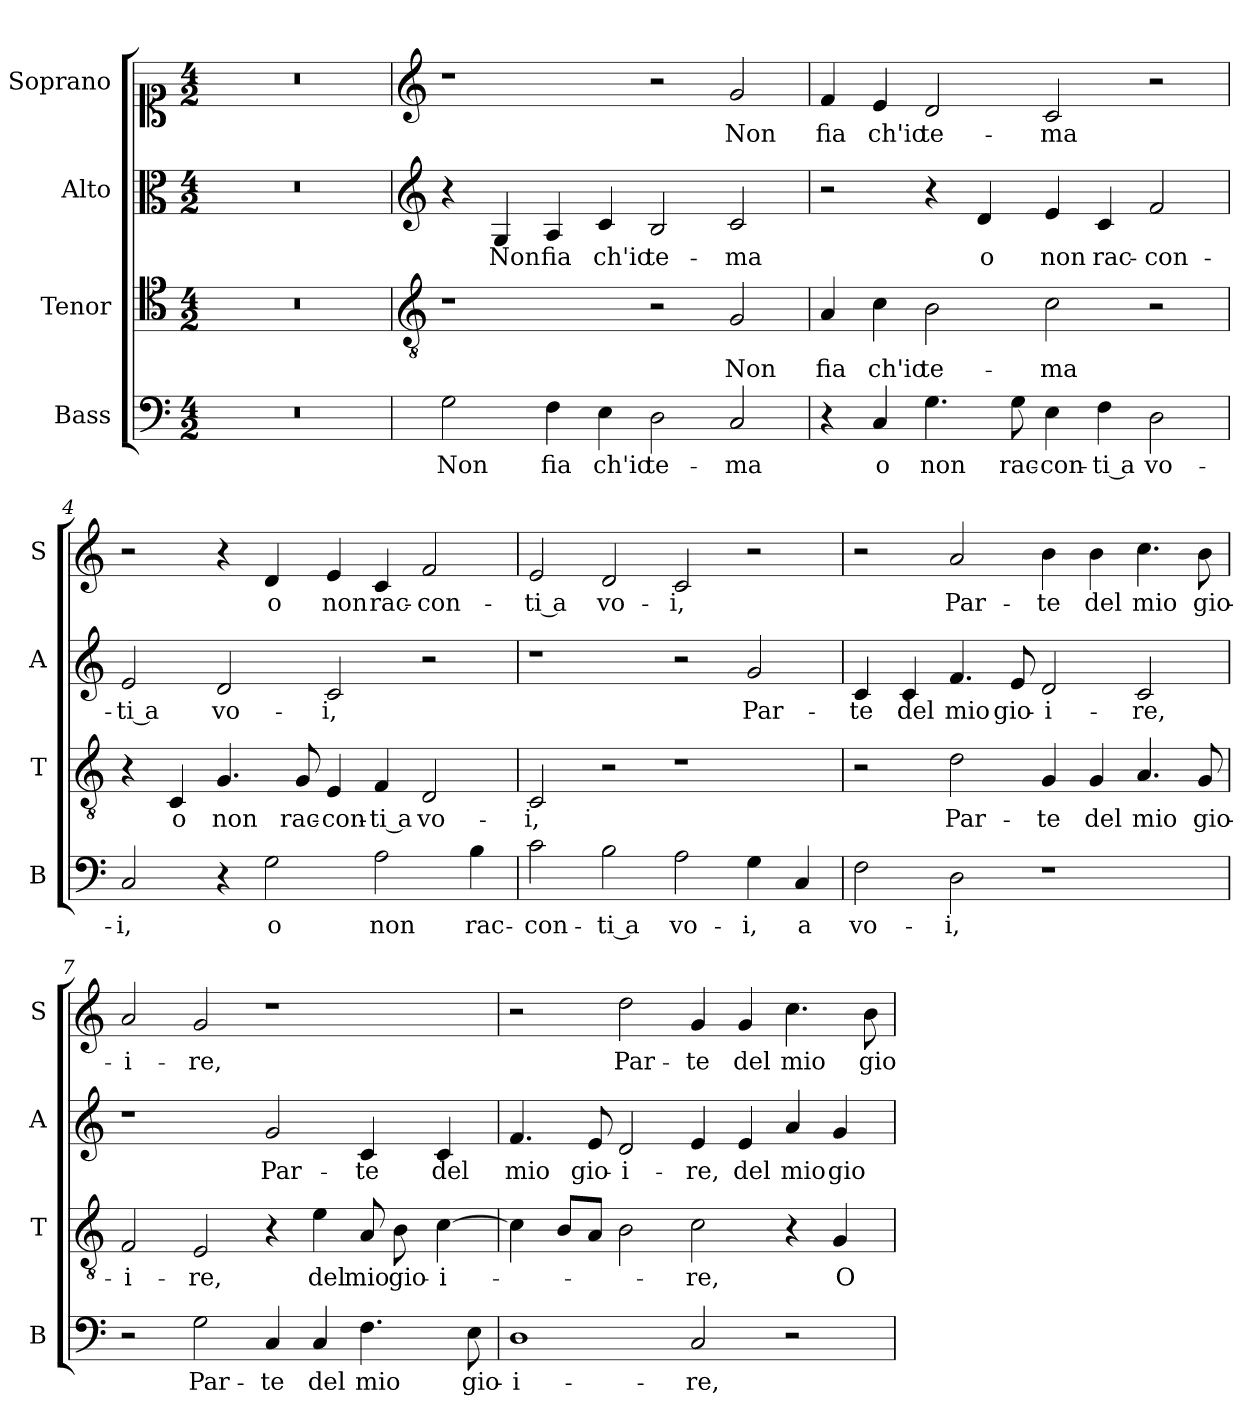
**kern	**text	**kern	**text	**kern	**text	**kern	**text
*part4	*part4	*part3	*part3	*part2	*part2	*part1	*part1
*staff4	*staff4	*staff3	*staff3	*staff2	*staff2	*staff1	*staff1
*I"Bass	*	*I"Tenor	*	*I"Alto	*	*I"Soprano	*
*I'B	*	*I'T	*	*I'A	*	*I'S	*
*clefF4	*	*clefC4	*	*clefC3	*	*clefC1	*
*k[]	*	*k[]	*	*k[]	*	*k[]	*
*C:	*	*C:	*	*C:	*	*C:	*
*M4/2	*	*M4/2	*	*M4/2	*	*M4/2	*
=1	=1	=1	=1	=1	=1	=1	=1
0r	.	0r	.	0r	.	0r	.
=2	=2	=2	=2	=2	=2	=2	=2
*	*	*clefGv2	*	*clefG2	*	*clefG2	*
!	!LO:LY:b	!	!	!	!	!	!
2G\	Non	1r	.	4r	.	1r	.
!	!	!	!	!	!LO:LY:b	!	!
.	.	.	.	4G/	Non	.	.
!	!LO:LY:b	!	!	!	!LO:LY:b	!	!
4F\	fia	.	.	4A/	fia	.	.
!	!LO:LY:b	!	!	!	!LO:LY:b	!	!
4E\	ch'io	.	.	4c/	ch'io	.	.
!	!LO:LY:b	!	!	!	!LO:LY:b	!	!
2D\	te-	2r	.	2B/	te-	2r	.
!	!LO:LY:b	!	!LO:LY:b	!	!LO:LY:b	!	!LO:LY:b
2C/	-ma	2G/	Non	2c/	-ma	2g/	Non
=3	=3	=3	=3	=3	=3	=3	=3
!	!	!	!LO:LY:b	!	!	!	!LO:LY:b
4r	.	4A/	fia	2r	.	4f/	fia
!	!LO:LY:b	!	!LO:LY:b	!	!	!	!LO:LY:b
4C/	o	4c\	ch'io	.	.	4e/	ch'io
!	!LO:LY:b	!	!LO:LY:b	!	!	!	!LO:LY:b
4.G\	non	2B\	te-	4r	.	2d/	te-
!	!	!	!	!	!LO:LY:b	!	!
.	.	.	.	4d/	o	.	.
!	!LO:LY:b	!	!	!	!	!	!
8G\	rac-	.	.	.	.	.	.
!	!LO:LY:b	!	!LO:LY:b	!	!LO:LY:b	!	!LO:LY:b
4E\	-con-	2c\	-ma	4e/	non	2c/	-ma
!	!LO:LY:b	!	!	!	!LO:LY:b	!	!
4F\	-ti a	.	.	4c/	rac-	.	.
!	!LO:LY:b	!	!	!	!LO:LY:b	!	!
2D\	vo-	2r	.	2f/	-con-	2r	.
!!LO:LB:g=z
=4	=4	=4	=4	=4	=4	=4	=4
!	!LO:LY:b	!	!	!	!LO:LY:b	!	!
2C/	-i,	4r	.	2e/	-ti a	2r	.
!	!	!	!LO:LY:b	!	!	!	!
.	.	4C/	o	.	.	.	.
!	!	!	!LO:LY:b	!	!LO:LY:b	!	!
4r	.	4.G/	non	2d/	vo-	4r	.
!	!LO:LY:b	!	!	!	!	!	!LO:LY:b
2G\	o	.	.	.	.	4d/	o
!	!	!	!LO:LY:b	!	!	!	!
.	.	8G/	rac-	.	.	.	.
!	!	!	!LO:LY:b	!	!LO:LY:b	!	!LO:LY:b
.	.	4E/	-con-	2c/	-i,	4e/	non
!	!LO:LY:b	!	!LO:LY:b	!	!	!	!LO:LY:b
2A\	non	4F/	-ti a	.	.	4c/	rac-
!	!	!	!LO:LY:b	!	!	!	!LO:LY:b
.	.	2D/	vo-	2r	.	2f/	-con-
!	!LO:LY:b	!	!	!	!	!	!
4B\	rac-	.	.	.	.	.	.
=5	=5	=5	=5	=5	=5	=5	=5
!	!LO:LY:b	!	!LO:LY:b	!	!	!	!LO:LY:b
2c\	-con-	2C/	-i,	1r	.	2e/	-ti a
!	!LO:LY:b	!	!	!	!	!	!LO:LY:b
2B\	-ti a	2r	.	.	.	2d/	vo-
!	!LO:LY:b	!	!	!	!	!	!LO:LY:b
2A\	vo-	1r	.	2r	.	2c/	-i,
!	!LO:LY:b	!	!	!	!LO:LY:b	!	!
4G\	-i,	.	.	2g/	Par-	2r	.
!	!LO:LY:b	!	!	!	!	!	!
4C/	a	.	.	.	.	.	.
=6	=6	=6	=6	=6	=6	=6	=6
!	!LO:LY:b	!	!	!	!LO:LY:b	!	!
2F\	vo-	2r	.	4c/	-te	2r	.
!	!	!	!	!	!LO:LY:b	!	!
.	.	.	.	4c/	del	.	.
!	!LO:LY:b	!	!LO:LY:b	!	!LO:LY:b	!	!LO:LY:b
2D\	-i,	2d\	Par-	4.f/	mio	2a/	Par-
!	!	!	!	!	!LO:LY:b	!	!
.	.	.	.	8e/	gio-	.	.
!	!	!	!LO:LY:b	!	!LO:LY:b	!	!LO:LY:b
1r	.	4G/	-te	2d/	-i-	4b\	-te
!	!	!	!LO:LY:b	!	!	!	!LO:LY:b
.	.	4G/	del	.	.	4b\	del
!	!	!	!LO:LY:b	!	!LO:LY:b	!	!LO:LY:b
.	.	4.A/	mio	2c/	-re,	4.cc\	mio
!	!	!	!LO:LY:b	!	!	!	!LO:LY:b
.	.	8G/	gio-	.	.	8b\	gio-
!!LO:LB:g=z
=7	=7	=7	=7	=7	=7	=7	=7
!	!	!	!LO:LY:b	!	!	!	!LO:LY:b
2r	.	2F/	-i-	1r	.	2a/	-i-
!	!LO:LY:b	!	!LO:LY:b	!	!	!	!LO:LY:b
2G\	Par-	2E/	-re,	.	.	2g/	-re,
!	!LO:LY:b	!	!	!	!LO:LY:b	!	!
4C/	-te	4r	.	2g/	Par-	1r	.
!	!LO:LY:b	!	!LO:LY:b	!	!	!	!
4C/	del	4e\	del	.	.	.	.
!	!LO:LY:b	!	!LO:LY:b	!	!LO:LY:b	!	!
4.F\	mio	8A/	mio	4c/	-te	.	.
!	!	!	!LO:LY:b	!	!	!	!
.	.	8B\	gio-	.	.	.	.
!	!	!	!LO:LY:b	!	!LO:LY:b	!	!
.	.	[4c\	-i-	4c/	del	.	.
!	!LO:LY:b	!	!	!	!	!	!
8E\	gio-	.	.	.	.	.	.
=8	=8	=8	=8	=8	=8	=8	=8
!	!LO:LY:b	!	!	!	!LO:LY:b	!	!
1D	-i-	4c\]	.	4.f/	mio	2r	.
.	.	8B/L	.	.	.	.	.
!	!	!	!	!	!LO:LY:b	!	!
.	.	8A/J	.	8e/	gio-	.	.
!	!	!	!	!	!LO:LY:b	!	!LO:LY:b
.	.	2B\	.	2d/	-i-	2dd\	Par-
!	!LO:LY:b	!	!LO:LY:b	!	!LO:LY:b	!	!LO:LY:b
2C/	-re,	2c\	-re,	4e/	-re,	4g/	-te
!	!	!	!	!	!LO:LY:b	!	!LO:LY:b
.	.	.	.	4e/	del	4g/	del
!	!	!	!	!	!LO:LY:b	!	!LO:LY:b
2r	.	4r	.	4a/	mio	4.cc\	mio
!	!	!	!LO:LY:b	!	!LO:LY:b	!	!
.	.	4G/	O	4g/	gio-	.	.
!	!	!	!	!	!	!	!LO:LY:b
.	.	.	.	.	.	8b\	gio-
=	=	=	=	=	=	=	=
*-	*-	*-	*-	*-	*-	*-	*-
